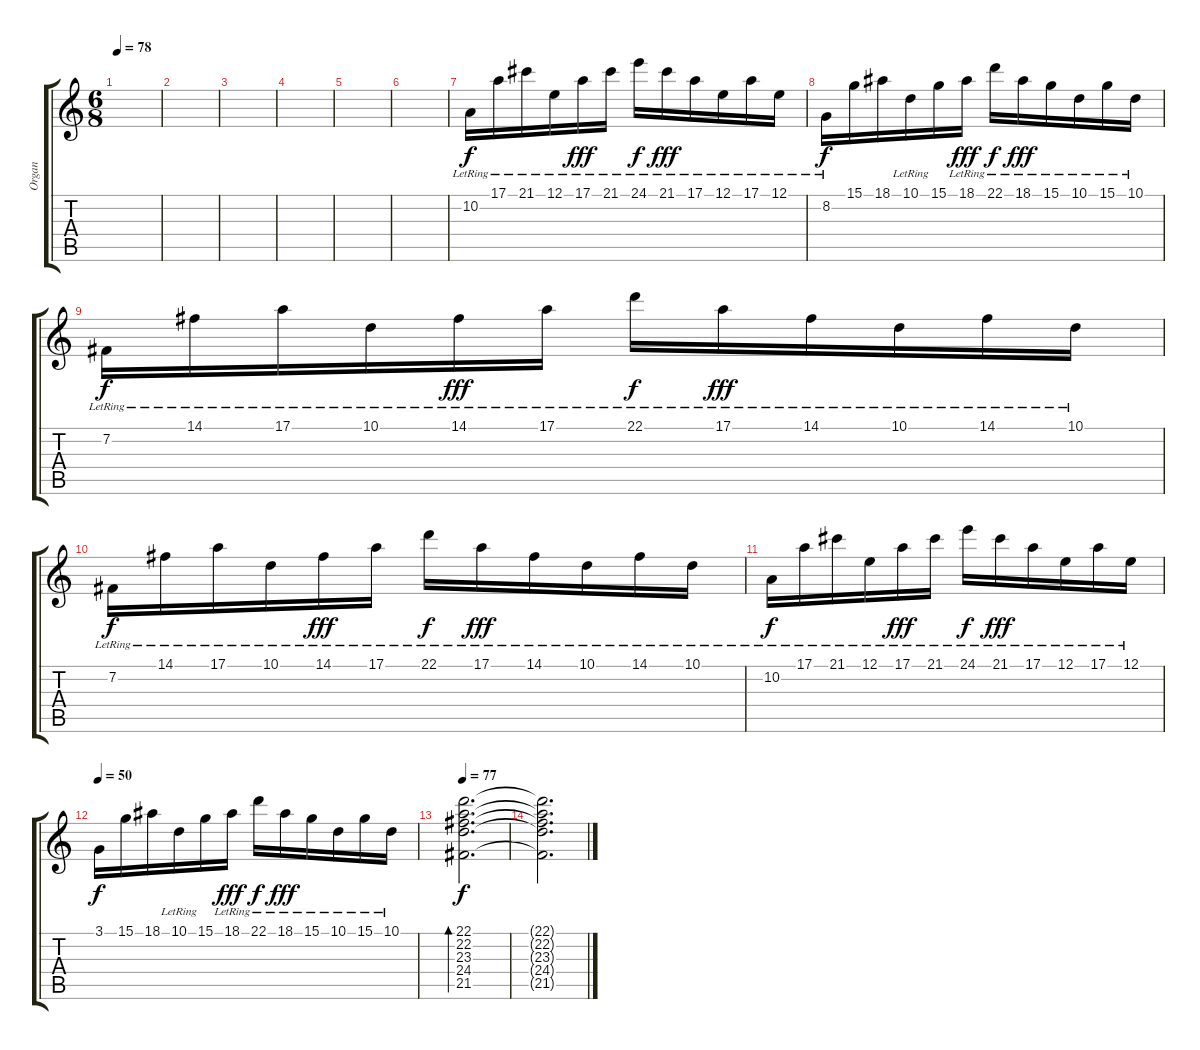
\track ("Organ" "Organ") {instrument electricpiano1}
\staff {score tabs}
\tuning (E4 B3 G3 D3 A2 E2) {hide}
\ts (6 8)
\tempo 78
\clef g2
\ks c
|
|
|
|
|
|
10.2{lr}.16{instrument acousticgrandpiano} 17.1{lr}.16 21.1{lr}.16 12.1{lr}.16 17.1{lr}.16{dy fff} 21.1{lr}.16 24.1{lr}.16{dy f} 21.1{lr}.16{dy fff} 17.1{lr}.16 12.1{lr}.16 17.1{lr}.16 12.1{lr}.16 |
8.2{lr}.16{dy f} 15.1.16 18.1.16 10.1{lr}.16 15.1.16 18.1{lr}.16{dy fff} 22.1{lr}.16{dy f} 18.1{lr}.16{dy fff} 15.1{lr}.16 10.1{lr}.16 15.1{lr}.16 10.1{lr}.16 |
7.2{lr}.16{dy f} 14.1{lr}.16 17.1{lr}.16 10.1{lr}.16 14.1{lr}.16{dy fff} 17.1{lr}.16 22.1{lr}.16{dy f} 17.1{lr}.16{dy fff} 14.1{lr}.16 10.1{lr}.16 14.1{lr}.16 10.1{lr}.16 |
7.2{lr}.16{dy f} 14.1{lr}.16 17.1{lr}.16 10.1{lr}.16 14.1{lr}.16{dy fff} 17.1{lr}.16 22.1{lr}.16{dy f} 17.1{lr}.16{dy fff} 14.1{lr}.16 10.1{lr}.16 14.1{lr}.16 10.1{lr}.16 |
10.2{lr}.16{dy f} 17.1{lr}.16 21.1{lr}.16 12.1{lr}.16 17.1{lr}.16{dy fff} 21.1{lr}.16 24.1{lr}.16{dy f} 21.1{lr}.16{dy fff} 17.1{lr}.16 12.1{lr}.16 17.1{lr}.16 12.1{lr}.16 |
\tempo 50
3.1.16{dy f} 15.1.16 18.1.16 10.1{lr}.16 15.1.16 18.1{lr}.16{dy fff} 22.1{lr}.16{dy f} 18.1{lr}.16{dy fff} 15.1{lr}.16 10.1{lr}.16 15.1{lr}.16 10.1{lr}.16 |
\tempo 77
(22.1 22.2 23.3 24.4 21.5).2{d bd 480 dy f} |
(22.1{t} 22.2{t} 23.3{t} 24.4{t} 21.5{t}).2{d}
